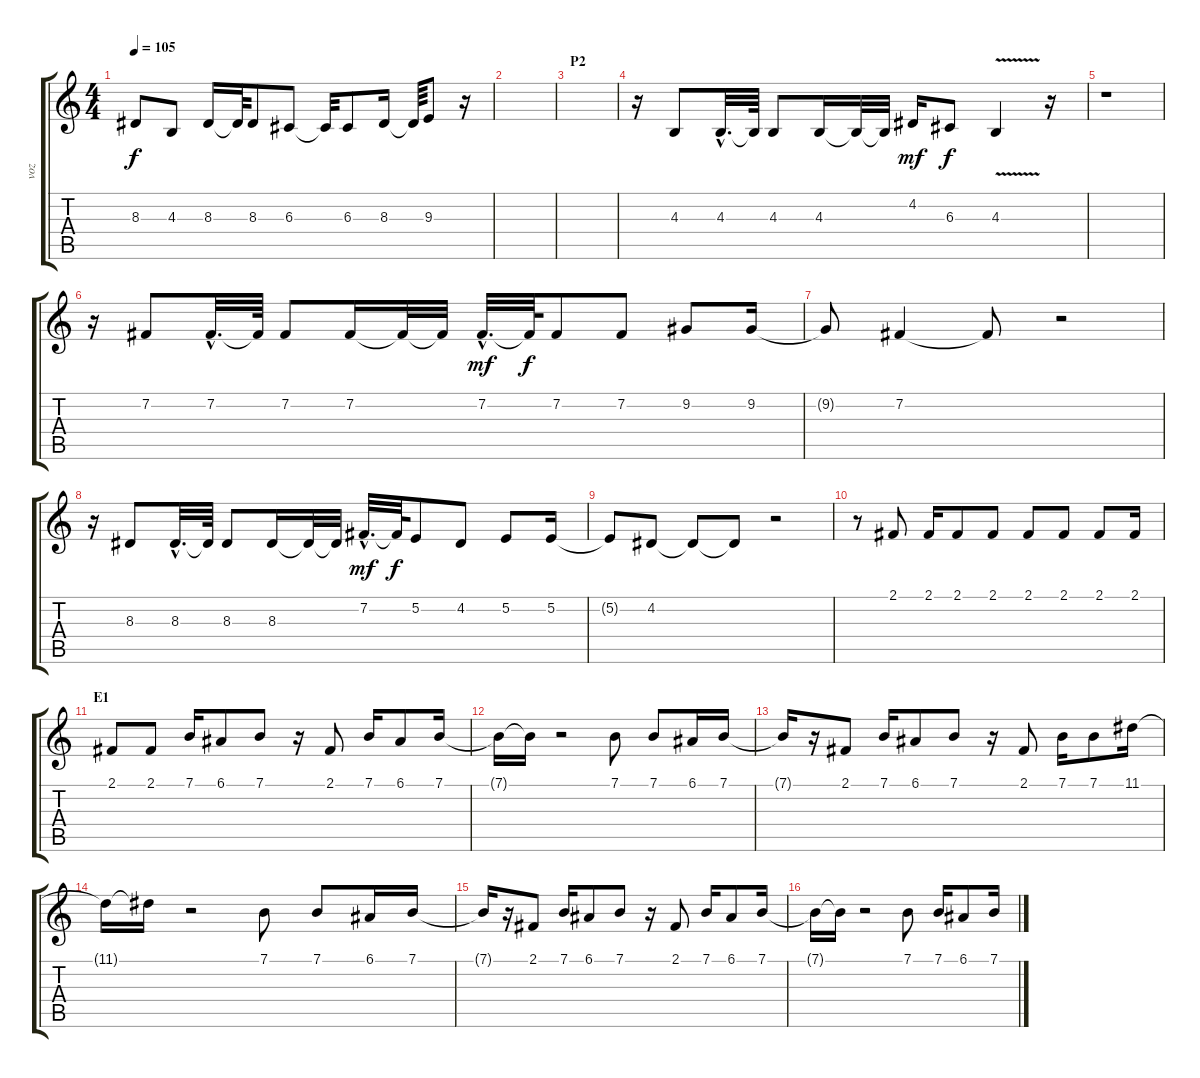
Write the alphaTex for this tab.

\track ("voz" "voz") {instrument voiceoohs}
\staff {score tabs}
\tuning (E4 B3 G3 D3 A2 E2) {hide}
\ts (4 4)
\tempo 105
\clef g2
\ks c
8.3{t}.8{dy f} 4.3.8 8.3.16 8.3{t}.64 8.3.8 6.3.8 6.3{t}.32 6.3.8 8.3.16 8.3{t}.64 9.3.8 r.16 |
|
\section ("" "P2")
|
r.16 4.3.8 4.3{hac}.32{d} 4.3{t}.64 4.3.8 4.3.16 4.3{t}.32 4.3{t}.32 4.2.16{dy mf} 6.3.8{dy f} 4.3{v}.4 r.16 |
r.1 |
r.16 7.2.8 7.2{hac}.32{d} 7.2{t}.64 7.2.8 7.2.16 7.2{t}.32 7.2{t}.32 7.2{hac}.32{d dy mf} 7.2{t}.64{dy f} 7.2.8 7.2.8 9.2.8 9.2.16 |
9.2{t}.8 7.2.4 7.2{t}.8 r.2 |
r.16 8.3.8 8.3{hac}.32{d} 8.3{t}.64 8.3.8 8.3.16 8.3{t}.32 8.3{t}.32 7.2{hac}.32{d dy mf} 7.2{t}.64{dy f} 5.2.8 4.2.8 5.2.8 5.2.16 |
5.2{t}.8 4.2.8 4.2{t}.8 4.2{t}.8 r.2 |
r.8 2.1.8 2.1.16 2.1.8 2.1.8 2.1.8 2.1.8 2.1.8 2.1.16 |
\section ("" "E1")
2.1.8 2.1.8 7.1.16 6.1.8 7.1.8 r.16 2.1.8 7.1.16 6.1.8 7.1.16 |
7.1{t}.16 7.1{t}.16 r.2 7.1.8 7.1.8 6.1.16 7.1.16 |
7.1{t}.16 r.16 2.1.8 7.1.16 6.1.8 7.1.8 r.16 2.1.8 7.1.16 7.1.8 11.1.16 |
11.1{t}.16 11.1{t}.16 r.2 7.1.8 7.1.8 6.1.16 7.1.16 |
7.1{t}.16 r.16 2.1.8 7.1.16 6.1.8 7.1.8 r.16 2.1.8 7.1.16 6.1.8 7.1.16 |
7.1{t}.16 7.1{t}.16 r.2 7.1.8 7.1.16 6.1.8 7.1.16
